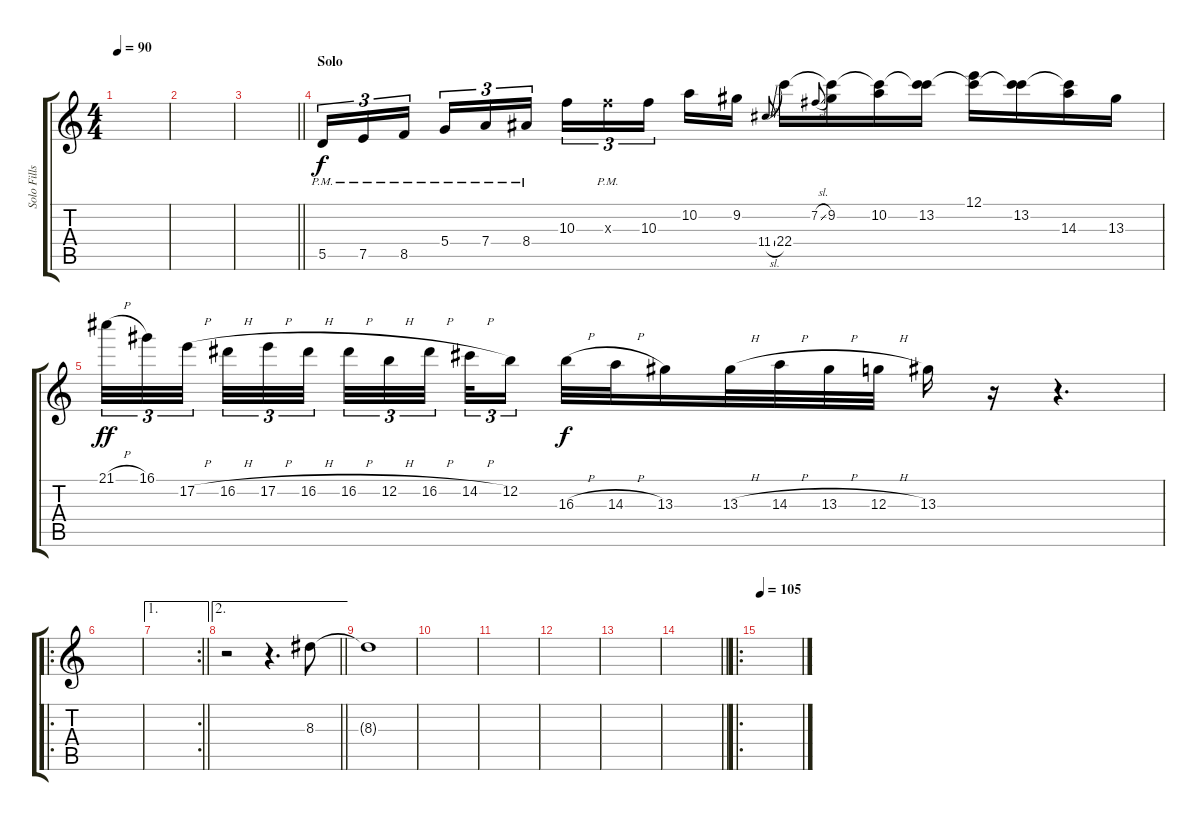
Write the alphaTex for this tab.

\track ("Solo Fills" "Solo Fills") {instrument distortionguitar}
\staff {score tabs}
\tuning (E4 B3 G3 D3 A2 E2) {hide}
\ts (4 4)
\tempo 90
\clef g2
\ks c
|
|
\barLineRight lightlight
|
\section ("" "Solo")
5.5{pm}.16{tu (3 2)} 7.5{pm}.16{tu (3 2)} 8.5{pm}.16{tu (3 2) beam splitsecondary} 5.4{pm}.16{tu (3 2)} 7.4{pm}.16{tu (3 2)} 8.4{pm}.16{tu (3 2)} 10.3.16{tu (3 2)} 10.3{pm x}.16{tu (3 2)} 10.3.16{tu (3 2) beam splitsecondary} 10.2.16 9.2.16 11.4{sl}.8{gr onbeat} 22.4.16 7.2{sl}.8{gr onbeat} (9.2 22.4{t}).16 (10.2 22.4{t}).16 (13.2 22.4{t}).16 (12.1 22.4{t}).16 (13.2 22.4{t}).16 (14.3 22.4{t}).16 13.3.16 |
21.1{h}.32{tu (3 2) dy ff} 16.1.32{tu (3 2)} 17.2{h}.32{tu (3 2) beam splitsecondary} 16.2{h}.32{tu (3 2)} 17.2{h}.32{tu (3 2)} 16.2{h}.32{tu (3 2) beam splitsecondary} 16.2{h}.32{tu (3 2)} 12.2{h}.32{tu (3 2)} 16.2{h}.32{tu (3 2) beam splitsecondary} 14.2{h}.32{tu (3 2)} 12.2.16{tu (3 2)} 16.3{h}.32{dy f} 14.3{h}.32 13.3.16 13.3{h}.32 14.3{h}.32 13.3{h}.32 12.3{h}.32 13.3.16 r.16 r.4{d} |
\ro
|
\ae 1
\rc 2
\barLineRight lightlight
|
\ae 2
\barLineRight lightlight
r.2 r.4{d} 8.3.8 |
\section ("" "")
8.3{t}.1 |
|
|
|
|
\barLineRight lightlight
|
\ro
\section ("" "")
\tempo 105
